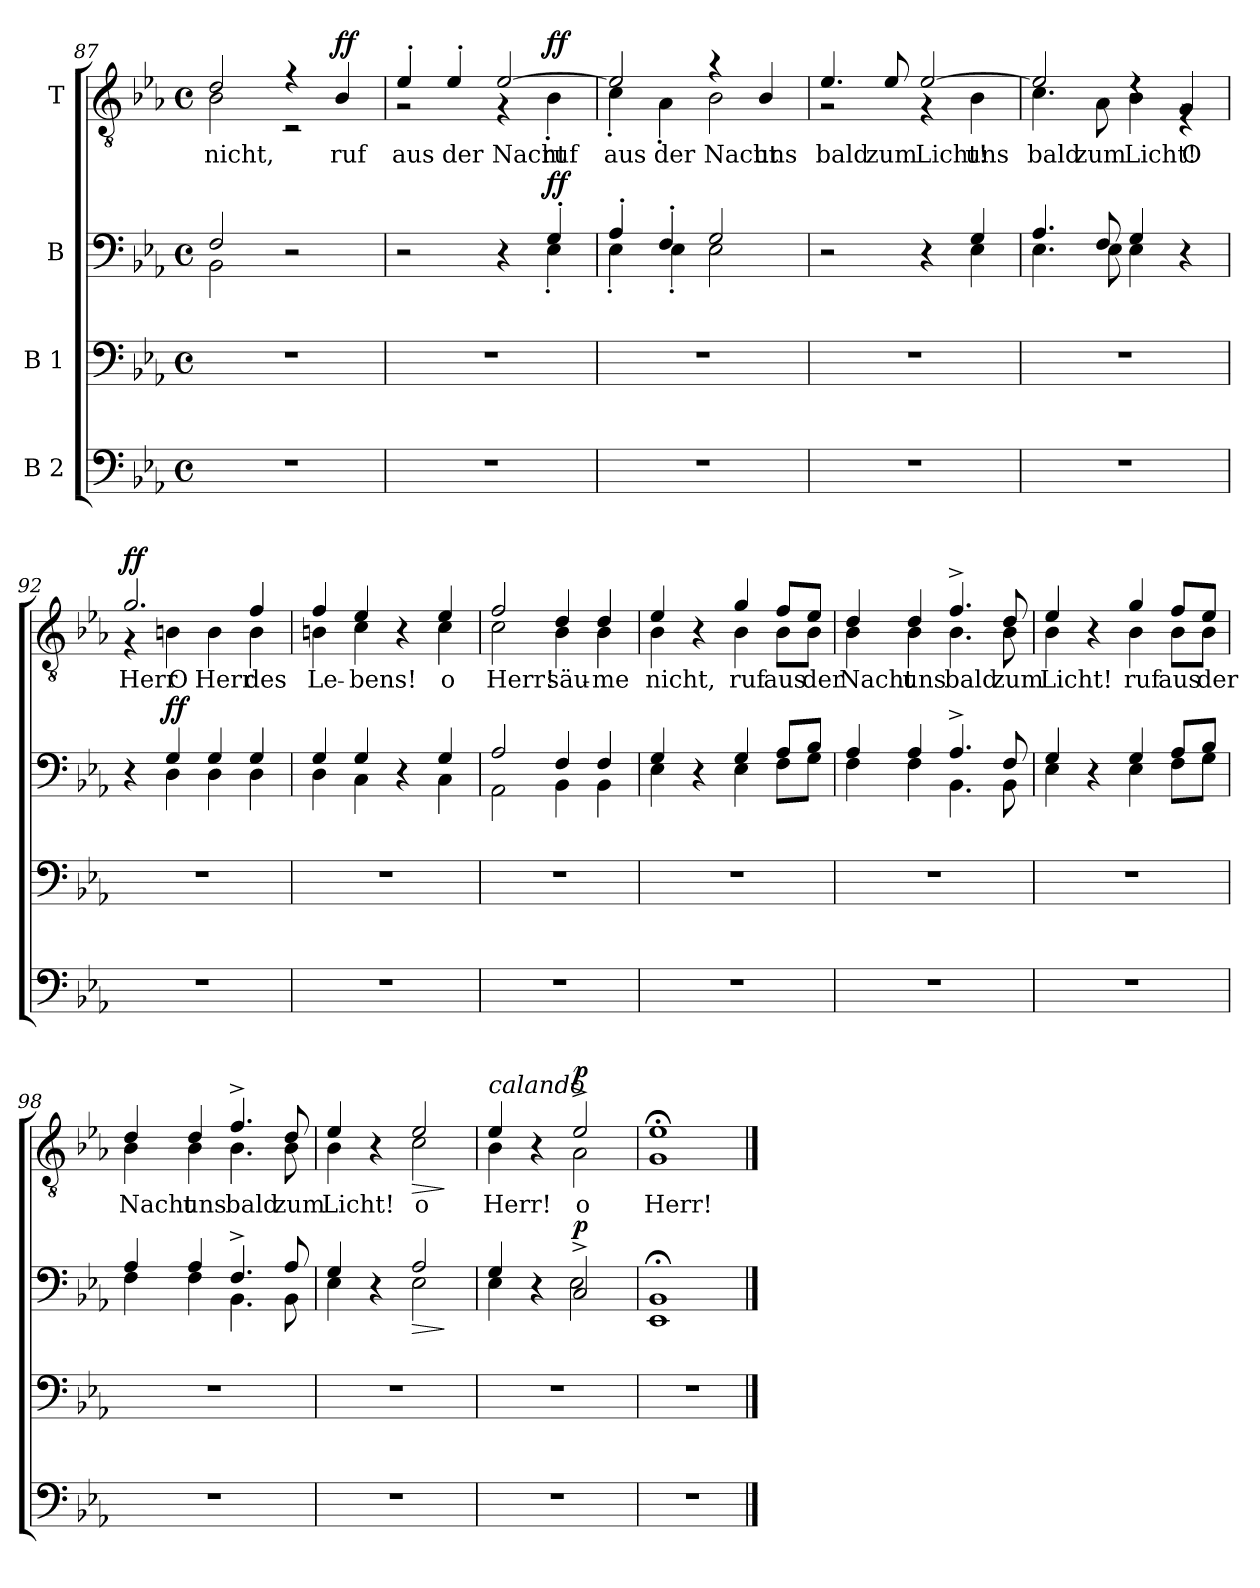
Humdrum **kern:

**kern	**kern	**kern	**dynam	**kern	**text	**dynam
*part4	*part3	*part2	*part2	*part1	*part1	*part1
*staff4	*staff3	*staff2	*staff2	*staff1	*staff1	*staff1
*I"B 2	*I"B 1	*I"B	*	*I"T	*	*
*clefF4	*clefF4	*clefF4	*	*clefGv2	*	*
*k[b-e-a-]	*k[b-e-a-]	*k[b-e-a-]	*	*k[b-e-a-]	*	*
*M4/4	*M4/4	*M4/4	*	*M4/4	*	*
*met(c)	*met(c)	*met(c)	*	*met(c)	*	*
=87	=87	=87	=87	=87	=87	=87
*	*	*^	*	*^	*	*
!	!	!	!	!	!	!	!LO:LY:b	!
1r	1r	2F/	2BB-\	.	2d/	2B-\	nicht,	.
.	.	2r	2ryy	.	4r	2r	.	.
!	!	!	!	!	!	!	!LO:LY:b	!LO:DY:a
.	.	.	.	.	4B-/	.	ruf	ff
=88	=88	=88	=88	=88	=88	=88	=88	=88
!	!	!	!	!	!	!	!LO:LY:b	!
1r	1r	2r	2ryy	.	4e-'/	2r	aus	.
!	!	!	!	!	!	!	!LO:LY:b	!
.	.	.	.	.	4e-'/	.	der	.
!	!	!	!	!	!	!	!LO:LY:b	!
.	.	4r	4ryy	.	[2e-/	4r	Nacht	.
!	!	!	!	!LO:DY:a	!	!	!LO:LY:b	!LO:DY:b
.	.	4G'/	4E-'\	ff	.	4B-'\	ruf	ff
=89	=89	=89	=89	=89	=89	=89	=89	=89
!	!	!	!	!	!	!	!LO:LY:b	!
1r	1r	4A-'/	4E-'\	.	2e-/]	4c'\	aus	.
!	!	!	!	!	!	!	!LO:LY:b	!
.	.	4F'/	4E-'\	.	.	4A-'\	der	.
!	!	!	!	!	!	!	!LO:LY:b	!
.	.	2G/	2E-\	.	4r	2B-\	Nacht	.
!	!	!	!	!	!	!	!LO:LY:b	!
.	.	.	.	.	4B-/	.	uns	.
!!LO:LB:g=z	!!
=90	=90	=90	=90	=90	=90	=90	=90	=90
!	!	!	!	!	!	!	!LO:LY:b	!
1r	1r	2r	2ryy	.	4.e-/	2r	bald	.
!	!	!	!	!	!	!	!LO:LY:b	!
.	.	.	.	.	8e-/	.	zum	.
!	!	!	!	!	!	!	!LO:LY:b	!
.	.	4r	4ryy	.	[2e-/	4r	Licht!	.
!	!	!	!	!	!	!	!LO:LY:b	!
.	.	4G/	4E-\	.	.	4B-\	uns	.
=91	=91	=91	=91	=91	=91	=91	=91	=91
!	!	!	!	!	!	!	!LO:LY:b	!
1r	1r	4.A-/	4.E-\	.	2e-/]	4.c\	bald	.
!	!	!	!	!	!	!	!LO:LY:b	!
.	.	8F/	8E-\	.	.	8A-\	zum	.
!	!	!	!	!	!	!	!LO:LY:b	!
.	.	4G/	4E-\	.	4rd	4B-\	Licht!	.
!	!	!	!	!	!	!	!LO:LY:b	!
.	.	4r	4ryy	.	4G/	4rE	O	.
=92	=92	=92	=92	=92	=92	=92	=92	=92
!	!	!	!	!	!	!	!LO:LY:b	!LO:DY:a
1r	1r	4r	4ryy	.	2.g/	4r	Herr	ff
!	!	!	!	!LO:DY:a	!	!	!LO:LY:b	!
.	.	4G/	4D\	ff	.	4Bn\	O	.
!	!	!	!	!	!	!	!LO:LY:b	!
.	.	4G/	4D\	.	.	4B\	Herr	.
!	!	!	!	!	!	!	!LO:LY:b	!
!	!	!	!	!	!	!	!LO:LY:b	!
.	.	4G/	4D\	.	4f/	4B\	des	.
=93	=93	=93	=93	=93	=93	=93	=93	=93
!	!	!	!	!	!	!	!LO:LY:b	!
!	!	!	!	!	!	!	!LO:LY:b	!
1r	1r	4G/	4D\	.	4f/	4Bn\	Le-	.
!	!	!	!	!	!	!	!LO:LY:b	!
!	!	!	!	!	!	!	!LO:LY:b	!
.	.	4G/	4C\	.	4e-/	4c\	-bens!	.
.	.	4r	4ryy	.	4r	4ryy	.	.
!	!	!	!	!	!	!	!LO:LY:b	!
.	.	4G/	4C\	.	4e-/	4c\	o	.
!!LO:LB:g=z	!!
=94	=94	=94	=94	=94	=94	=94	=94	=94
!	!	!	!	!	!	!	!LO:LY:b	!
1r	1r	2A-/	2AA-\	.	2f/	2c\	Herr!	.
!	!	!	!	!	!	!	!LO:LY:b	!
.	.	4F/	4BB-\	.	4d/	4B-\	säu-	.
!	!	!	!	!	!	!	!LO:LY:b	!
.	.	4F/	4BB-\	.	4d/	4B-\	-me	.
=95	=95	=95	=95	=95	=95	=95	=95	=95
!	!	!	!	!	!	!	!LO:LY:b	!
1r	1r	4G/	4E-\	.	4e-/	4B-\	nicht,	.
.	.	4r	4ryy	.	4r	4ryy	.	.
!	!	!	!	!	!	!	!LO:LY:b	!
.	.	4G/	4E-\	.	4g/	4B-\	ruf	.
!	!	!	!	!	!	!	!LO:LY:b	!
.	.	8A-/L	8F\L	.	8f/L	8B-\L	aus	.
!	!	!	!	!	!	!	!LO:LY:b	!
.	.	8B-/J	8G\J	.	8e-/J	8B-\J	der	.
=96	=96	=96	=96	=96	=96	=96	=96	=96
!	!	!	!	!	!	!	!LO:LY:b	!
1r	1r	4A-/	4F\	.	4d/	4B-\	Nacht	.
!	!	!	!	!	!	!	!LO:LY:b	!
.	.	4A-/	4F\	.	4d/	4B-\	uns	.
!	!	!	!	!	!	!	!LO:LY:b	!
.	.	4.A-^/	4.BB-\	.	4.f^/	4.B-\	bald	.
!	!	!	!	!	!	!	!LO:LY:b	!
.	.	8F/	8BB-\	.	8d/	8B-\	zum	.
=97	=97	=97	=97	=97	=97	=97	=97	=97
!	!	!	!	!	!	!	!LO:LY:b	!
1r	1r	4G/	4E-\	.	4e-/	4B-\	Licht!	.
.	.	4r	4ryy	.	4r	4ryy	.	.
!	!	!	!	!	!	!	!LO:LY:b	!
.	.	4G/	4E-\	.	4g/	4B-\	ruf	.
!	!	!	!	!	!	!	!LO:LY:b	!
.	.	8A-/L	8F\L	.	8f/L	8B-\L	aus	.
!	!	!	!	!	!	!	!LO:LY:b	!
.	.	8B-/J	8G\J	.	8e-/J	8B-\J	der	.
!!LO:LB:g=z	!!
=98	=98	=98	=98	=98	=98	=98	=98	=98
!	!	!	!	!	!	!	!LO:LY:b	!
1r	1r	4A-/	4F\	.	4d/	4B-\	Nacht	.
!	!	!	!	!	!	!	!LO:LY:b	!
.	.	4A-/	4F\	.	4d/	4B-\	uns	.
!	!	!	!	!	!	!	!LO:LY:b	!
.	.	4.F^/	4.BB-\	.	4.f^/	4.B-\	bald	.
!	!	!	!	!	!	!	!LO:LY:b	!
.	.	8A-/	8BB-\	.	8d/	8B-\	zum	.
=99	=99	=99	=99	=99	=99	=99	=99	=99
!	!	!	!	!	!	!	!LO:LY:b	!
1r	1r	4G/	4E-\	.	4e-/	4B-\	Licht!	.
.	.	4r	4ryy	.	4r	4ryy	.	.
!	!	!	!	!LO:HP:b	!	!	!LO:LY:b	!LO:HP:b
.	.	2A-/	2E-\	>	2e-/	2c\	o	>
*	*	*v	*v	*	*	*	*	*
*	*	*	*	*v	*v	*	*
.	.	.	]	.	.	]
=100	=100	=100	=100	=100	=100	=100
*	*	*^	*	*^	*	*
!	!	!	!	!	!LO:TX:a:i:t=calando	!	!	!
!	!	!	!	!	!	!	!LO:LY:b	!
1r	1r	4G/	4E-\	.	4e-/	4B-\	Herr!	.
.	.	4r	4ryy	.	4r	4ryy	.	.
!	!	!	!	!LO:DY:a	!	!	!LO:LY:b	!LO:DY:a
.	.	2C^/	2E-\	p	2e-^/	2A-\	o	p
=101	=101	=101	=101	=101	=101	=101	=101	=101
!	!	!	!	!	!	!	!LO:LY:b	!
1r	1r	1BB-;<	1EE-	.	1e-;<	1G	Herr!	.
*	*	*v	*v	*	*	*	*	*
*	*	*	*	*v	*v	*	*
==	==	==	==	==	==	==
*-	*-	*-	*-	*-	*-	*-
